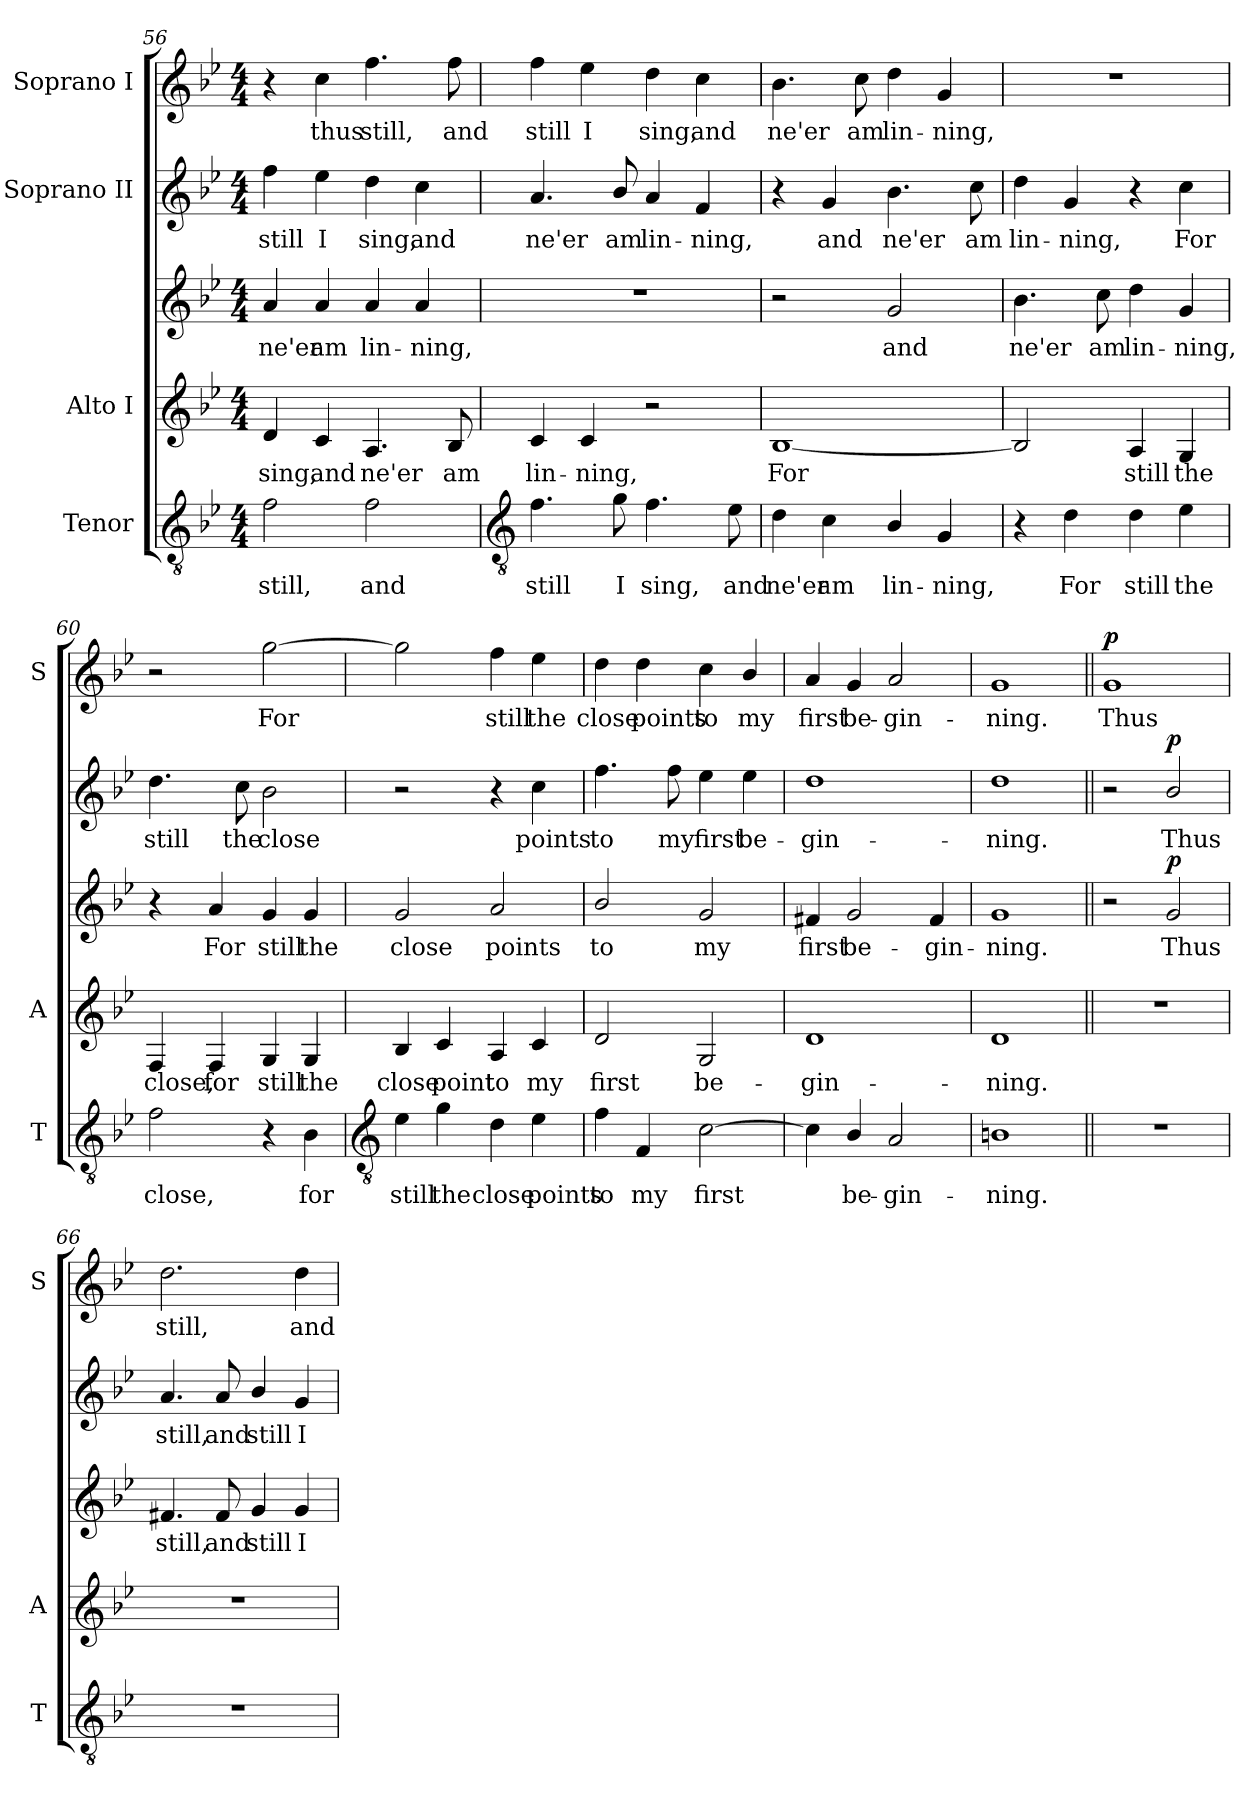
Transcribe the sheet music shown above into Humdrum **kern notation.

**kern	**text	**kern	**text	**kern	**text	**dynam	**kern	**text	**dynam	**kern	**text	**dynam
*part4	*part4	*part3	*part3	*part3	*part3	*part3	*part2	*part2	*part2	*part1	*part1	*part1
*staff5	*staff5	*staff4	*staff4	*staff3	*staff3	*staff3/4	*staff2	*staff2	*staff2	*staff1	*staff1	*staff1
*I"Tenor	*	*I"Alto I	*	*	*	*	*I"Soprano II	*	*	*I"Soprano I	*	*
*I'T	*	*I'A	*	*	*	*	*	*	*	*I'S	*	*
*clefGv2	*	*clefG2	*	*clefG2	*	*	*clefG2	*	*	*clefG2	*	*
*k[b-e-]	*	*k[b-e-]	*	*k[b-e-]	*	*	*k[b-e-]	*	*	*k[b-e-]	*	*
*B-:	*	*B-:	*	*B-:	*	*	*B-:	*	*	*B-:	*	*
*M4/4	*	*M4/4	*	*M4/4	*	*	*M4/4	*	*	*M4/4	*	*
=56	=56	=56	=56	=56	=56	=56	=56	=56	=56	=56	=56	=56
!	!LO:LY:b	!	!LO:LY:b	!	!LO:LY:b	!	!	!LO:LY:b	!	!	!	!
2f	still,	4d	sing,	4a	ne'er	.	4ff	still	.	4r	.	.
!	!	!	!LO:LY:b	!	!LO:LY:b	!	!	!LO:LY:b	!	!	!LO:LY:b	!
.	.	4c	and	4a	am	.	4ee-	I	.	4cc	thus	.
!	!LO:LY:b	!	!LO:LY:b	!	!LO:LY:b	!	!	!LO:LY:b	!	!	!LO:LY:b	!
2f	and	4.A	ne'er	4a	lin-	.	4dd	sing,	.	4.ff	still,	.
!	!	!	!	!	!LO:LY:b	!	!	!LO:LY:b	!	!	!	!
.	.	.	.	4a	-ning,	.	4cc	and	.	.	.	.
!	!	!	!LO:LY:b	!	!	!	!	!	!	!	!LO:LY:b	!
.	.	8B-	am	.	.	.	.	.	.	8ff	and	.
!!LO:LB:g=z
=57	=57	=57	=57	=57	=57	=57	=57	=57	=57	=57	=57	=57
*clefGv2	*	*	*	*	*	*	*	*	*	*	*	*
!	!LO:LY:b	!	!LO:LY:b	!	!	!	!	!LO:LY:b	!	!	!LO:LY:b	!
4.f	still	4c	lin-	1r	.	.	4.a	ne'er	.	4ff	still	.
!	!	!	!LO:LY:b	!	!	!	!	!	!	!	!LO:LY:b	!
.	.	4c	-ning,	.	.	.	.	.	.	4ee-	I	.
!	!LO:LY:b	!	!	!	!	!	!	!LO:LY:b	!	!	!	!
8g	I	.	.	.	.	.	8b-/	am	.	.	.	.
!	!LO:LY:b	!	!	!	!	!	!	!LO:LY:b	!	!	!LO:LY:b	!
4.f	sing,	2r	.	.	.	.	4a	lin-	.	4dd	sing,	.
!	!	!	!	!	!	!	!	!LO:LY:b	!	!	!LO:LY:b	!
.	.	.	.	.	.	.	4f	-ning,	.	4cc	and	.
!	!LO:LY:b	!	!	!	!	!	!	!	!	!	!	!
8e-	and	.	.	.	.	.	.	.	.	.	.	.
=58	=58	=58	=58	=58	=58	=58	=58	=58	=58	=58	=58	=58
!	!LO:LY:b	!	!LO:LY:b	!	!	!	!	!	!	!	!LO:LY:b	!
4d	ne'er	[1B-	For	2r	.	.	4r	.	.	4.b-	ne'er	.
!	!LO:LY:b	!	!	!	!	!	!	!LO:LY:b	!	!	!	!
4c	am	.	.	.	.	.	4g	and	.	.	.	.
!	!	!	!	!	!	!	!	!	!	!	!LO:LY:b	!
.	.	.	.	.	.	.	.	.	.	8cc	am	.
!	!LO:LY:b	!	!	!	!LO:LY:b	!	!	!LO:LY:b	!	!	!LO:LY:b	!
4B-/	lin-	.	.	2g	and	.	4.b-	ne'er	.	4dd	lin-	.
!	!LO:LY:b	!	!	!	!	!	!	!	!	!	!LO:LY:b	!
4G	-ning,	.	.	.	.	.	.	.	.	4g	-ning,	.
!	!	!	!	!	!	!	!	!LO:LY:b	!	!	!	!
.	.	.	.	.	.	.	8cc	am	.	.	.	.
=59	=59	=59	=59	=59	=59	=59	=59	=59	=59	=59	=59	=59
!	!	!	!	!	!LO:LY:b	!	!	!LO:LY:b	!	!	!	!
4r	.	2B-]	.	4.b-	ne'er	.	4dd	lin-	.	1r	.	.
!	!LO:LY:b	!	!	!	!	!	!	!LO:LY:b	!	!	!	!
4d	For	.	.	.	.	.	4g	-ning,	.	.	.	.
!	!	!	!	!	!LO:LY:b	!	!	!	!	!	!	!
.	.	.	.	8cc	am	.	.	.	.	.	.	.
!	!LO:LY:b	!	!LO:LY:b	!	!LO:LY:b	!	!	!	!	!	!	!
4d	still	4A	still	4dd	lin-	.	4r	.	.	.	.	.
!	!LO:LY:b	!	!LO:LY:b	!	!LO:LY:b	!	!	!LO:LY:b	!	!	!	!
4e-	the	4G	the	4g	-ning,	.	4cc	For	.	.	.	.
=60	=60	=60	=60	=60	=60	=60	=60	=60	=60	=60	=60	=60
!	!LO:LY:b	!	!LO:LY:b	!	!	!	!	!LO:LY:b	!	!	!	!
2f	close,	4F	close,	4r	.	.	4.dd	still	.	2r	.	.
!	!	!	!LO:LY:b	!	!LO:LY:b	!	!	!	!	!	!	!
.	.	4F	for	4a	For	.	.	.	.	.	.	.
!	!	!	!	!	!	!	!	!LO:LY:b	!	!	!	!
.	.	.	.	.	.	.	8cc	the	.	.	.	.
!	!	!	!LO:LY:b	!	!LO:LY:b	!	!	!LO:LY:b	!	!	!LO:LY:b	!
4r	.	4G	still	4g	still	.	2b-	close	.	[2gg	For	.
!	!LO:LY:b	!	!LO:LY:b	!	!LO:LY:b	!	!	!	!	!	!	!
4B-	for	4G	the	4g	the	.	.	.	.	.	.	.
!!LO:LB:g=z
=61	=61	=61	=61	=61	=61	=61	=61	=61	=61	=61	=61	=61
*clefGv2	*	*	*	*	*	*	*	*	*	*	*	*
!	!LO:LY:b	!	!LO:LY:b	!	!LO:LY:b	!	!	!	!	!	!	!
4e-	still	4B-	close	2g	close	.	2r	.	.	2gg]	.	.
!	!LO:LY:b	!	!LO:LY:b	!	!	!	!	!	!	!	!	!
4g	the	4c/	point	.	.	.	.	.	.	.	.	.
!	!LO:LY:b	!	!LO:LY:b	!	!LO:LY:b	!	!	!	!	!	!LO:LY:b	!
4d	close	4A	to	2a	points	.	4r	.	.	4ff	still	.
!	!LO:LY:b	!	!LO:LY:b	!	!	!	!	!LO:LY:b	!	!	!LO:LY:b	!
4e-	points	4c	my	.	.	.	4cc	points	.	4ee-	the	.
=62	=62	=62	=62	=62	=62	=62	=62	=62	=62	=62	=62	=62
!	!LO:LY:b	!	!LO:LY:b	!	!LO:LY:b	!	!	!LO:LY:b	!	!	!LO:LY:b	!
4f	to	2d	first	2b-/	to	.	4.ff	to	.	4dd	close	.
!	!LO:LY:b	!	!	!	!	!	!	!	!	!	!LO:LY:b	!
4F	my	.	.	.	.	.	.	.	.	4dd	points	.
!	!	!	!	!	!	!	!	!LO:LY:b	!	!	!	!
.	.	.	.	.	.	.	8ff	my	.	.	.	.
!	!LO:LY:b	!	!LO:LY:b	!	!LO:LY:b	!	!	!LO:LY:b	!	!	!LO:LY:b	!
[2c	first	2G	be-	2g	my	.	4ee-	first	.	4cc	to	.
!	!	!	!	!	!	!	!	!LO:LY:b	!	!	!LO:LY:b	!
.	.	.	.	.	.	.	4ee-	be-	.	4b-/	my	.
=63	=63	=63	=63	=63	=63	=63	=63	=63	=63	=63	=63	=63
!	!	!	!LO:LY:b	!	!LO:LY:b	!	!	!LO:LY:b	!	!	!LO:LY:b	!
4c]	.	1d	-gin-	4f#X	-first	.	1dd	-gin-	.	4a	first	.
!	!LO:LY:b	!	!	!	!LO:LY:b	!	!	!	!	!	!LO:LY:b	!
4B-/	be-	.	.	2g	be-	.	.	.	.	4g	be-	.
!	!LO:LY:b	!	!	!	!	!	!	!	!	!	!LO:LY:b	!
2A	-gin-	.	.	.	.	.	.	.	.	2a	-gin-	.
!	!	!	!	!	!LO:LY:b	!	!	!	!	!	!	!
.	.	.	.	4f#	-gin-	.	.	.	.	.	.	.
=64	=64	=64	=64	=64	=64	=64	=64	=64	=64	=64	=64	=64
!	!LO:LY:b	!	!LO:LY:b	!	!LO:LY:b	!	!	!LO:LY:b	!	!	!LO:LY:b	!
1Bn	-ning.	1d	ning.	1g	-ning.	.	1dd	-ning.	.	1g	-ning.	.
=65||	=65||	=65||	=65||	=65||	=65||	=65||	=65||	=65||	=65||	=65||	=65||	=65||
!	!	!	!	!	!	!	!	!	!	!	!LO:LY:b	!LO:DY:b
1r	.	1r	.	2r	.	.	2r	.	.	1g	Thus	p
!	!	!	!	!	!LO:LY:b	!LO:DY:b	!	!LO:LY:b	!LO:DY:b	!	!	!
.	.	.	.	2g	Thus	p	2b-/	Thus	p	.	.	.
=66	=66	=66	=66	=66	=66	=66	=66	=66	=66	=66	=66	=66
!	!	!	!	!	!LO:LY:b	!	!	!LO:LY:b	!	!	!LO:LY:b	!
1r	.	1r	.	4.f#X	still,	.	4.a	still,	.	2.dd	still,	.
!	!	!	!	!	!LO:LY:b	!	!	!LO:LY:b	!	!	!	!
.	.	.	.	8f#	and	.	8a	and	.	.	.	.
!	!	!	!	!	!LO:LY:b	!	!	!LO:LY:b	!	!	!	!
.	.	.	.	4g	still	.	4b-/	still	.	.	.	.
!	!	!	!	!	!LO:LY:b	!	!	!LO:LY:b	!	!	!LO:LY:b	!
.	.	.	.	4g	I	.	4g	I	.	4dd	and	.
=	=	=	=	=	=	=	=	=	=	=	=	=
*-	*-	*-	*-	*-	*-	*-	*-	*-	*-	*-	*-	*-
